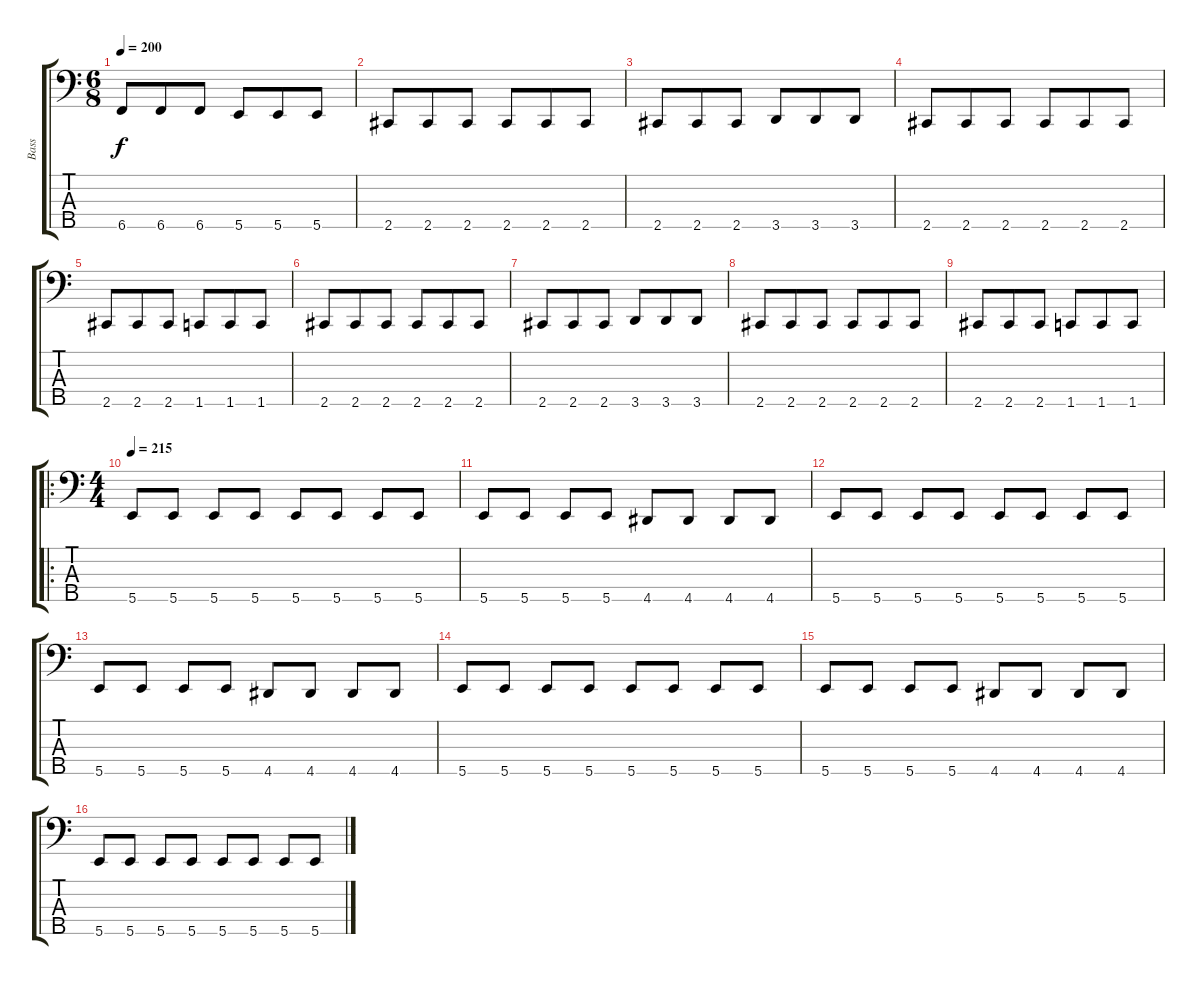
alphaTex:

\track ("Bass" "Bass") {instrument electricbassfinger}
\staff {score tabs}
\tuning (G2 D2 A1 E1 B0) {hide}
\ts (6 8)
\tempo 200
\clef f4
\ks c
6.5.8{dy f} 6.5.8 6.5.8 5.5.8 5.5.8 5.5.8 |
2.5.8 2.5.8 2.5.8 2.5.8 2.5.8 2.5.8 |
2.5.8 2.5.8 2.5.8 3.5.8 3.5.8 3.5.8 |
2.5.8 2.5.8 2.5.8 2.5.8 2.5.8 2.5.8 |
2.5.8 2.5.8 2.5.8 1.5.8 1.5.8 1.5.8 |
2.5.8 2.5.8 2.5.8 2.5.8 2.5.8 2.5.8 |
2.5.8 2.5.8 2.5.8 3.5.8 3.5.8 3.5.8 |
2.5.8 2.5.8 2.5.8 2.5.8 2.5.8 2.5.8 |
2.5.8 2.5.8 2.5.8 1.5.8 1.5.8 1.5.8 |
\ro
\ts (4 4)
\tempo 215
5.5.8 5.5.8 5.5.8 5.5.8 5.5.8 5.5.8 5.5.8 5.5.8 |
5.5.8 5.5.8 5.5.8 5.5.8 4.5.8 4.5.8 4.5.8 4.5.8 |
5.5.8 5.5.8 5.5.8 5.5.8 5.5.8 5.5.8 5.5.8 5.5.8 |
5.5.8 5.5.8 5.5.8 5.5.8 4.5.8 4.5.8 4.5.8 4.5.8 |
5.5.8 5.5.8 5.5.8 5.5.8 5.5.8 5.5.8 5.5.8 5.5.8 |
5.5.8 5.5.8 5.5.8 5.5.8 4.5.8 4.5.8 4.5.8 4.5.8 |
5.5.8 5.5.8 5.5.8 5.5.8 5.5.8 5.5.8 5.5.8 5.5.8
